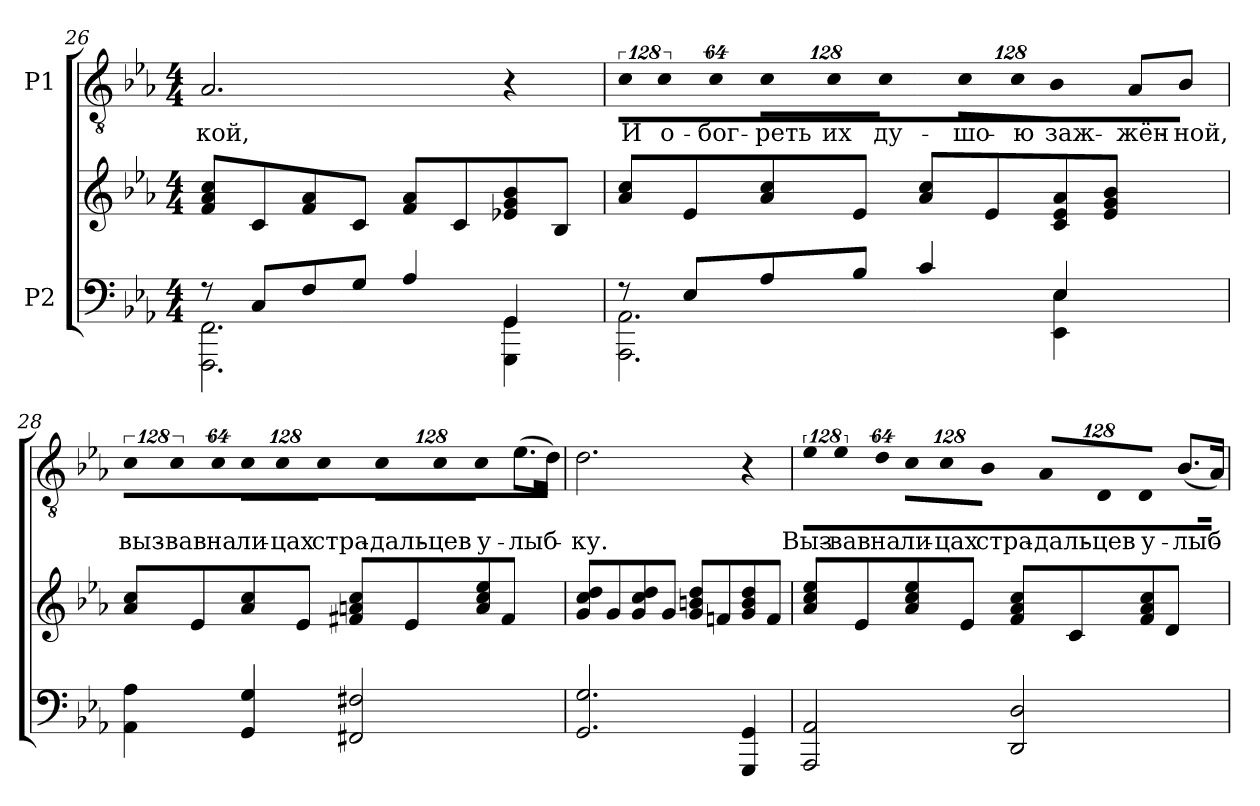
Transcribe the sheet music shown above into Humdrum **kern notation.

**kern	**kern	**kern	**text
*part2	*part2	*part1	*part1
*staff3	*staff2	*staff1	*staff1
*I"P2	*	*I"P1	*
!!LO:PB:g=z
*clefF4	*clefG2	*clefGv2	*
*	*	*ITrd7c12	*
*k[b-e-a-]	*k[b-e-a-]	*k[b-e-a-]	*
*c:	*c:	*c:	*
*M4/4	*M4/4	*M4/4	*
=26	=26	=26	=26
*^	*	*	*
!	!	!	!	!LO:LY:b:color=#000000
8r	2.FFFi\ 2.FFi	8fi/ 8a-i 8cciL	2.AA-i/	-кой,
8Ci/L	.	8ci/	.	.
8Fi/	.	8fi/ 8a-i	.	.
8Gi/J	.	8ci/J	.	.
4A-i/	.	8fi/ 8a-iL	.	.
.	.	8ci/	.	.
4GGi/	4GGGi\ 4GGi	8e-Xi/ 8gi 8b-i	4r	.
.	.	8B-i/J	.	.
=27	=27	=27	=27	=27
!	!	!	!LO:N:vis=8	!
!	!	!	!	!LO:LY:b:color=#000000
8r	2.AAA-i\ 2.AA-i	8a-i/ 8cciL	1024%85Ci\L	И
!	!	!	!LO:N:vis=8	!
!	!	!	!	!LO:LY:b:color=#000000
.	.	.	1024%85Ci\	о-
8E-i/L	.	8e-i/	.	.
!	!	!	!LO:N:vis=8	!
!	!	!	!	!LO:LY:b:color=#000000
.	.	.	512%43Ci\J	-бог-
!	!	!	!LO:N:vis=8	!
!	!	!	!	!LO:LY:b:color=#000000
8A-i/	.	8a-i/ 8cci	1024%85Ci\L	-реть
!	!	!	!LO:N:vis=8	!
!	!	!	!	!LO:LY:b:color=#000000
.	.	.	1024%85Ci\	их
8B-i/J	.	8e-i/J	.	.
!	!	!	!LO:N:vis=8	!
!	!	!	!	!LO:LY:b:color=#000000
.	.	.	512%43Ci\J	ду-
!	!	!	!LO:N:vis=8	!
!	!	!	!	!LO:LY:b:color=#000000
4ci/	.	8a-i/ 8cciL	1024%85Ci\L	-шо-
!	!	!	!LO:N:vis=8	!
!	!	!	!	!LO:LY:b:color=#000000
.	.	.	1024%85Ci\	-ю
.	.	8e-i/	.	.
!	!	!	!LO:N:vis=8	!
!	!	!	!	!LO:LY:b:color=#000000
.	.	.	512%43BB-i\J	заж-
!	!	!	!	!LO:LY:b:color=#000000
4E-i/	4EE-i\ 4E-i	8ci/ 8e-i 8a-i	8AA-i/L	-жён-
!	!	!	!	!LO:LY:b:color=#000000
.	.	8e-i/ 8gi 8b-iJ	8BB-i/J	-ной,
*v	*v	*	*	*
!!LO:LB:g=z
=28	=28	=28	=28
!	!	!LO:N:vis=8	!
!	!	!	!LO:LY:b:color=#000000
4AA-i\ 4A-i	8a-i/ 8cciL	1024%85Ci\L	выз-
!	!	!LO:N:vis=8	!
!	!	!	!LO:LY:b:color=#000000
.	.	1024%85Ci\	-вав
.	8e-i/	.	.
!	!	!LO:N:vis=8	!
!	!	!	!LO:LY:b:color=#000000
.	.	512%43Ci\J	на
!	!	!LO:N:vis=8	!
!	!	!	!LO:LY:b:color=#000000
4GGi/ 4Gi	8a-i/ 8cci	1024%85Ci\L	ли-
!	!	!LO:N:vis=8	!
!	!	!	!LO:LY:b:color=#000000
.	.	1024%85Ci\	-цах
.	8e-i/J	.	.
!	!	!LO:N:vis=8	!
!	!	!	!LO:LY:b:color=#000000
.	.	512%43Ci\J	стра-
!	!	!LO:N:vis=8	!
!	!	!	!LO:LY:b:color=#000000
2FF#Xi/ 2F#Xi	8f#Xi/ 8ani 8cciL	1024%85Ci\L	-даль-
!	!	!LO:N:vis=8	!
!	!	!	!LO:LY:b:color=#000000
.	.	1024%85Ci\	-цев
.	8e-i/	.	.
!	!	!LO:N:vis=8	!
!	!	!	!LO:LY:b:color=#000000
.	.	512%43Ci\J	у-
!	!	!	!LO:LY:b:color=#000000
.	8ai/ 8cci 8ee-i	(8.E-i\L	-лыб-
.	8f#i/J	.	.
.	.	16Di\Jk)	.
=29	=29	=29	=29
!	!	!	!LO:LY:b:color=#000000
2.GGi/ 2.Gi	8gi/ 8cci 8ddiL	2.Di\	-ку.
.	8gi/	.	.
.	8gi/ 8cci 8ddi	.	.
.	8gi/J	.	.
.	8gi/ 8bni 8ddiL	.	.
.	8fni/	.	.
4GGGi/ 4GGi	8gi/ 8bi 8ddi	4r	.
.	8fi/J	.	.
!!LO:LB:g=z
=30	=30	=30	=30
!	!	!LO:N:vis=8	!
!	!	!	!LO:LY:b:color=#000000
2AAA-i/ 2AA-i	8a-i/ 8cci 8ee-iL	1024%85E-i\L	Выз-
!	!	!LO:N:vis=8	!
!	!	!	!LO:LY:b:color=#000000
.	.	1024%85E-i\	-вав
.	8e-i/	.	.
!	!	!LO:N:vis=8	!
!	!	!	!LO:LY:b:color=#000000
.	.	512%43Di\J	на
!	!	!LO:N:vis=8	!
!	!	!	!LO:LY:b:color=#000000
.	8a-i/ 8cci 8ee-i	1024%85Ci\L	ли-
!	!	!LO:N:vis=8	!
!	!	!	!LO:LY:b:color=#000000
.	.	1024%85Ci\	-цах
.	8e-i/J	.	.
!	!	!LO:N:vis=8	!
!	!	!	!LO:LY:b:color=#000000
.	.	512%43BB-i\J	стра-
*	*	*Xbrackettup	*
!	!	!LO:N:vis=8	!
!	!	!	!LO:LY:b:color=#000000
2DDi/ 2Di	8fi/ 8a-i 8cciL	1024%85AA-i/L	-даль-
!	!	!LO:N:vis=8	!
!	!	!	!LO:LY:b:color=#000000
.	.	1024%85DDi/	-цев
.	8ci/	.	.
!	!	!LO:N:vis=8	!
!	!	!	!LO:LY:b:color=#000000
.	.	512%43DDi/J	у-
!	!	!	!LO:LY:b:color=#000000
.	8fi/ 8a-i 8cci	(8.BB-i/L	-лыб-
.	8di/J	.	.
.	.	16AA-i/Jk)	.
=	=	=	=
*-	*-	*-	*-
